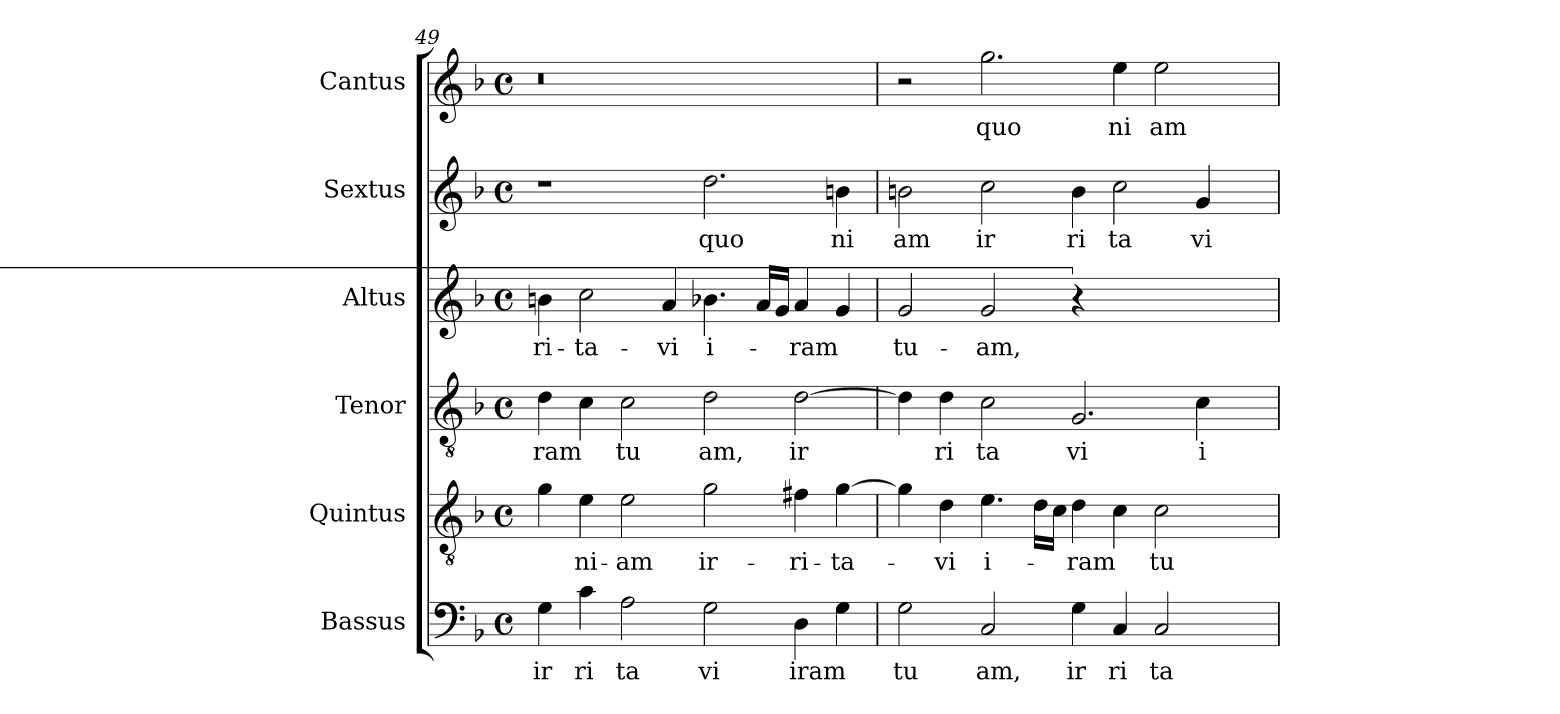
**kern	**text	**kern	**text	**kern	**text	**kern	**text	**kern	**text	**kern	**text
*part6	*part6	*part5	*part5	*part4	*part4	*part3	*part3	*part2	*part2	*part1	*part1
*staff6	*staff6	*staff5	*staff5	*staff4	*staff4	*staff3	*staff3	*staff2	*staff2	*staff1	*staff1
*I"Bassus	*	*I"Quintus	*	*I"Tenor	*	*I"Altus	*	*I"Sextus	*	*I"Cantus	*
!!LO:LB:g=z
*clefF4	*	*clefGv2	*	*clefGv2	*	*clefG2	*	*clefG2	*	*clefG2	*
*k[b-]	*	*k[b-]	*	*k[b-]	*	*k[b-]	*	*k[b-]	*	*k[b-]	*
*F:	*	*F:	*	*F:	*	*F:	*	*F:	*	*F:	*
*M4/4	*	*M4/4	*	*M4/4	*	*M4/4	*	*M4/4	*	*M4/4	*
*met(c)	*	*met(c)	*	*met(c)	*	*met(c)	*	*met(c)	*	*met(c)	*
=49	=49	=49	=49	=49	=49	=49	=49	=49	=49	=49	=49
!	!LO:LY:b:cj	!	!	!	!LO:LY:b	!	!LO:LY:b:cj	!	!	!	!
4G\	ir	4g\	.	4d\	ram	4bn\	ri-	1r	.	0r	.
!	!LO:LY:b:cj	!	!LO:LY:b:cj	!	!	!	!LO:LY:b:cj	!	!	!	!
4c\	ri	4e\	-ni-	4c\	.	2cc\	-ta-	.	.	.	.
!	!LO:LY:b:cj	!	!LO:LY:b:cj	!	!LO:LY:b:cj	!	!	!	!	!	!
2A\	ta	2e\	-am	2c\	tu	.	.	.	.	.	.
!	!	!	!	!	!	!	!LO:LY:b:cj	!	!	!	!
.	.	.	.	.	.	4a/	-vi	.	.	.	.
!	!LO:LY:b:cj	!	!LO:LY:b:cj	!	!LO:LY:b:cj	!	!LO:LY:b:rj	!	!LO:LY:b:cj	!	!
2G\	vi	2g\	ir-	2d\	am,	4.b-X\	i-	2.dd\	quo	.	.
.	.	.	.	.	.	16a/L	.	.	.	.	.
.	.	.	.	.	.	16g/J	.	.	.	.	.
!	!LO:LY:b	!	!LO:LY:b:cj	!	!LO:LY:b:cj	!	!LO:LY:b	!	!	!	!
4D\	iram	4f#X\	-ri-	[>2d\	ir	4a/	-ram	.	.	.	.
!	!	!	!LO:LY:b:cj	!	!	!	!	!	!LO:LY:b:cj	!	!
4G\	.	[>4g\	-ta-	.	.	4g/	.	4bn\	ni	.	.
=50	=50	=50	=50	=50	=50	=50	=50	=50	=50	=50	=50
!	!LO:LY:b:cj	!	!	!	!	!	!LO:LY:b:cj	!	!LO:LY:b:cj	!	!
2G\	tu	4g\]	.	4d\]	.	2g/	tu-	2bn\	am	2r	.
!	!	!	!LO:LY:b:cj	!	!LO:LY:b:cj	!	!	!	!	!	!
.	.	4d\	-vi	4d\	ri	.	.	.	.	.	.
!	!LO:LY:b:cj	!	!LO:LY:b:rj	!	!LO:LY:b:cj	!	!LO:LY:b:cj	!	!LO:LY:b:cj	!	!LO:LY:b:cj
2C/	am,	4.e\	i-	2c\	ta	2g/	-am,	2cc\	ir	2.gg\	quo
.	.	16d\L	.	.	.	.	.	.	.	.	.
.	.	16c\J	.	.	.	.	.	.	.	.	.
!	!LO:LY:b:cj	!	!LO:LY:b	!	!LO:LY:b:cj	!LO:N:vis=1	!	!	!LO:LY:b:cj	!	!
4G\	ir	4d\	-ram	2.G/	vi	4%5r	.	4b\	ri	.	.
!	!LO:LY:b:cj	!	!	!	!	!	!	!	!LO:LY:b:cj	!	!LO:LY:b:cj
4C/	ri	4c\	.	.	.	.	.	2cc\	ta	4ee\	ni
!	!LO:LY:b:cj	!	!LO:LY:b:cj	!	!	!	!	!	!	!	!LO:LY:b:cj
2C/	ta	2c\	tu-	.	.	.	.	.	.	2ee\	am
!	!	!	!	!	!LO:LY:b:rj	!	!	!	!LO:LY:b:cj	!	!
.	.	.	.	4c\	i	.	.	4g/	vi	.	.
4ryy	.	4ryy	.	4ryy	.	.	.	4ryy	.	4ryy	.
=	=	=	=	=	=	=	=	=	=	=	=
*-	*-	*-	*-	*-	*-	*-	*-	*-	*-	*-	*-
